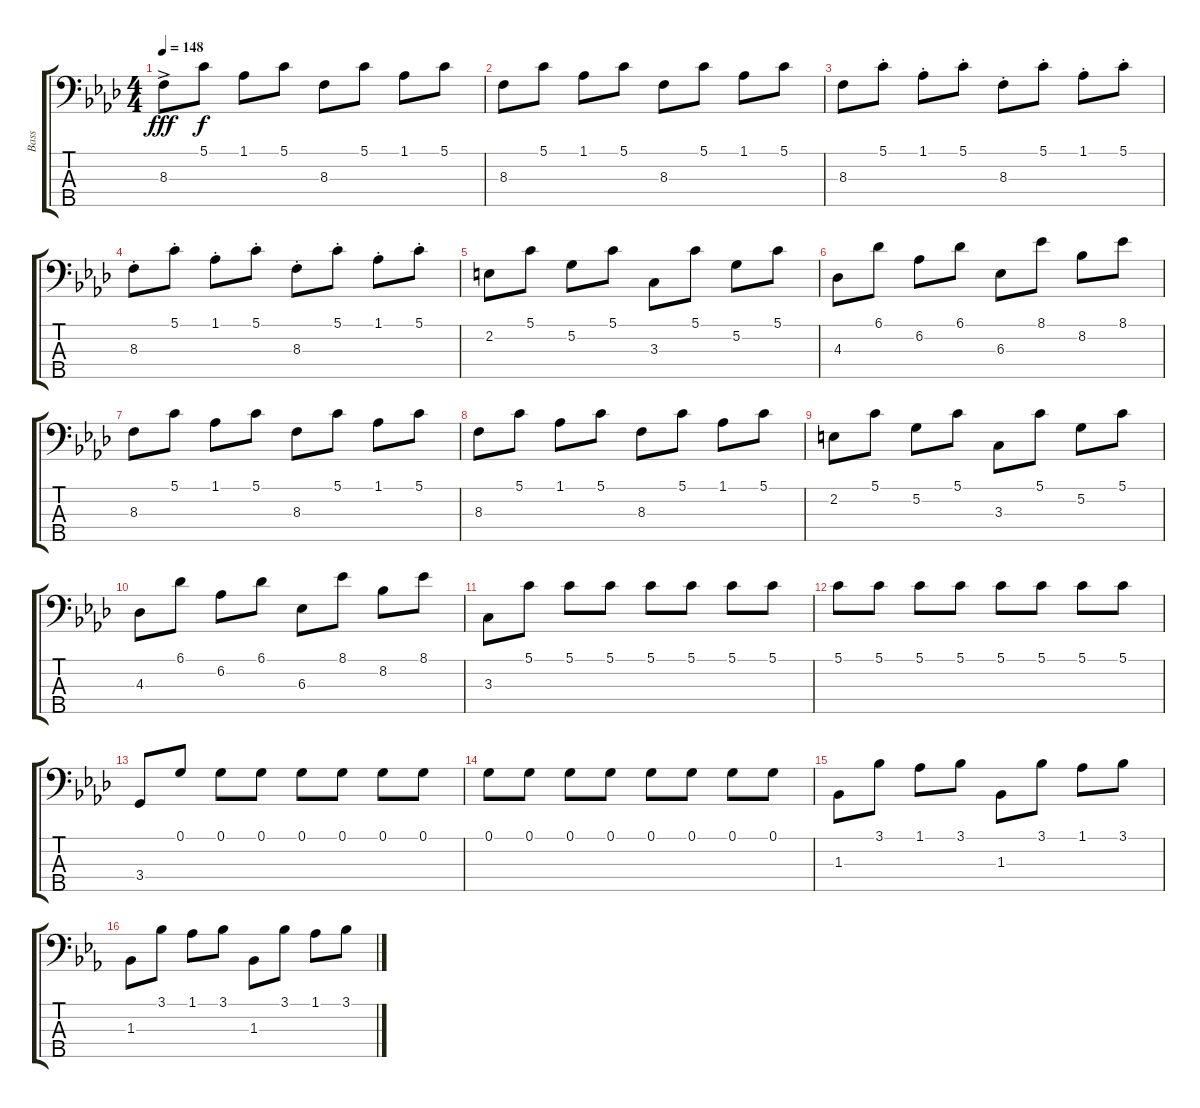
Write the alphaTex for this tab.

\track ("Bass" "Bass") {instrument electricbasspick}
\staff {score tabs}
\tuning (G2 D2 A1 E1 B0) {hide}
\ts (4 4)
\tempo 148
\clef f4
\ks ab
8.3{ac}.8{dy fff instrument electricbasspick} 5.1.8{dy f} 1.1.8 5.1.8 8.3.8 5.1.8 1.1.8 5.1.8 |
8.3.8 5.1.8 1.1.8 5.1.8 8.3.8 5.1.8 1.1.8 5.1.8 |
8.3.8 5.1{st}.8 1.1{st}.8 5.1{st}.8 8.3{st}.8 5.1{st}.8 1.1{st}.8 5.1{st}.8 |
8.3{st}.8 5.1{st}.8 1.1{st}.8 5.1{st}.8 8.3{st}.8 5.1{st}.8 1.1{st}.8 5.1{st}.8 |
2.2.8 5.1.8 5.2.8 5.1.8 3.3.8 5.1.8 5.2.8 5.1.8 |
4.3.8 6.1.8 6.2.8 6.1.8 6.3.8 8.1.8 8.2.8 8.1.8 |
8.3.8 5.1.8 1.1.8 5.1.8 8.3.8 5.1.8 1.1.8 5.1.8 |
8.3.8 5.1.8 1.1.8 5.1.8 8.3.8 5.1.8 1.1.8 5.1.8 |
2.2.8 5.1.8 5.2.8 5.1.8 3.3.8 5.1.8 5.2.8 5.1.8 |
4.3.8 6.1.8 6.2.8 6.1.8 6.3.8 8.1.8 8.2.8 8.1.8 |
3.3.8 5.1.8 5.1.8 5.1.8 5.1.8 5.1.8 5.1.8 5.1.8 |
5.1.8 5.1.8 5.1.8 5.1.8 5.1.8 5.1.8 5.1.8 5.1.8 |
3.4.8 0.1.8 0.1.8 0.1.8 0.1.8 0.1.8 0.1.8 0.1.8 |
0.1.8 0.1.8 0.1.8 0.1.8 0.1.8 0.1.8 0.1.8 0.1.8 |
1.3.8 3.1.8 1.1.8 3.1.8 1.3.8 3.1.8 1.1.8 3.1.8 |
\ks eb
1.3.8 3.1.8 1.1.8 3.1.8 1.3.8 3.1.8 1.1.8 3.1.8
